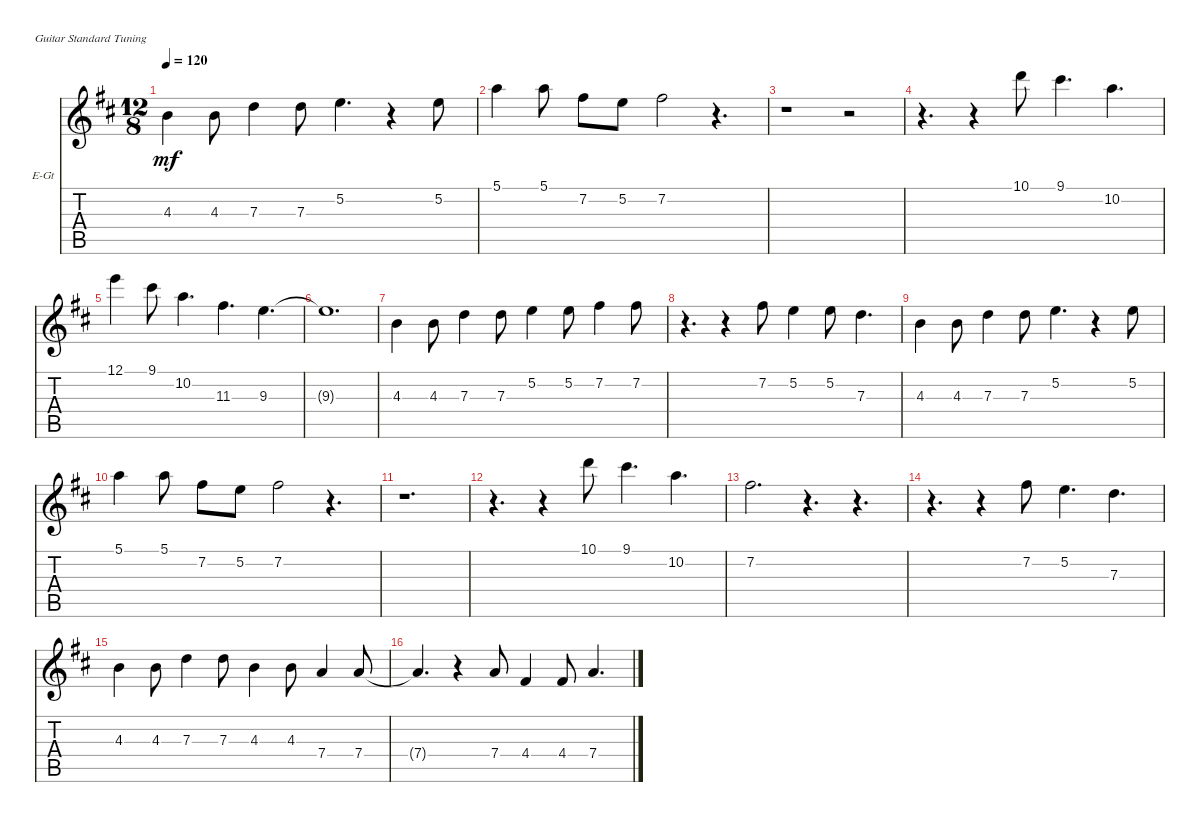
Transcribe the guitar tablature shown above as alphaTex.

\defaultSystemsLayout 4
\bracketExtendMode nobrackets
\firstSystemTrackNameOrientation horizontal
\otherSystemsTrackNameOrientation horizontal
\track ("Jazz Guitar" "E-Gt") {instrument electricguitarjazz}
\staff {score tabs}
\tuning (E4 B3 G3 D3 A2 E2)
\ts (12 8)
\tempo 120
\clef g2
\ks d
4.3.4{dy mf} 4.3.8 7.3.4 7.3.8 5.2.4{d} r.4 5.2.8 |
5.1.4 5.1.8 7.2.8 5.2.8 7.2.2 r.4{d} |
r.1 r.2 |
r.4{d} r.4 10.1.8 9.1.4{d} 10.2.4{d} |
12.1.4 9.1.8 10.2.4{d} 11.3.4{d} 9.3.4{d} |
9.3{t}.1{d} |
4.3.4 4.3.8 7.3.4 7.3.8 5.2.4 5.2.8 7.2.4 7.2.8 |
r.4{d} r.4 7.2.8 5.2.4 5.2.8 7.3.4{d} |
4.3.4 4.3.8 7.3.4 7.3.8 5.2.4{d} r.4 5.2.8 |
5.1.4 5.1.8 7.2.8 5.2.8 7.2.2 r.4{d} |
r.1{d} |
r.4{d} r.4 10.1.8 9.1.4{d} 10.2.4{d} |
7.2.2{d} r.4{d} r.4{d} |
r.4{d} r.4 7.2.8 5.2.4{d} 7.3.4{d} |
4.3.4 4.3.8 7.3.4 7.3.8 4.3.4 4.3.8 7.4.4 7.4.8 |
7.4{t}.4{d} r.4 7.4.8 4.4.4 4.4.8 7.4.4{d}
